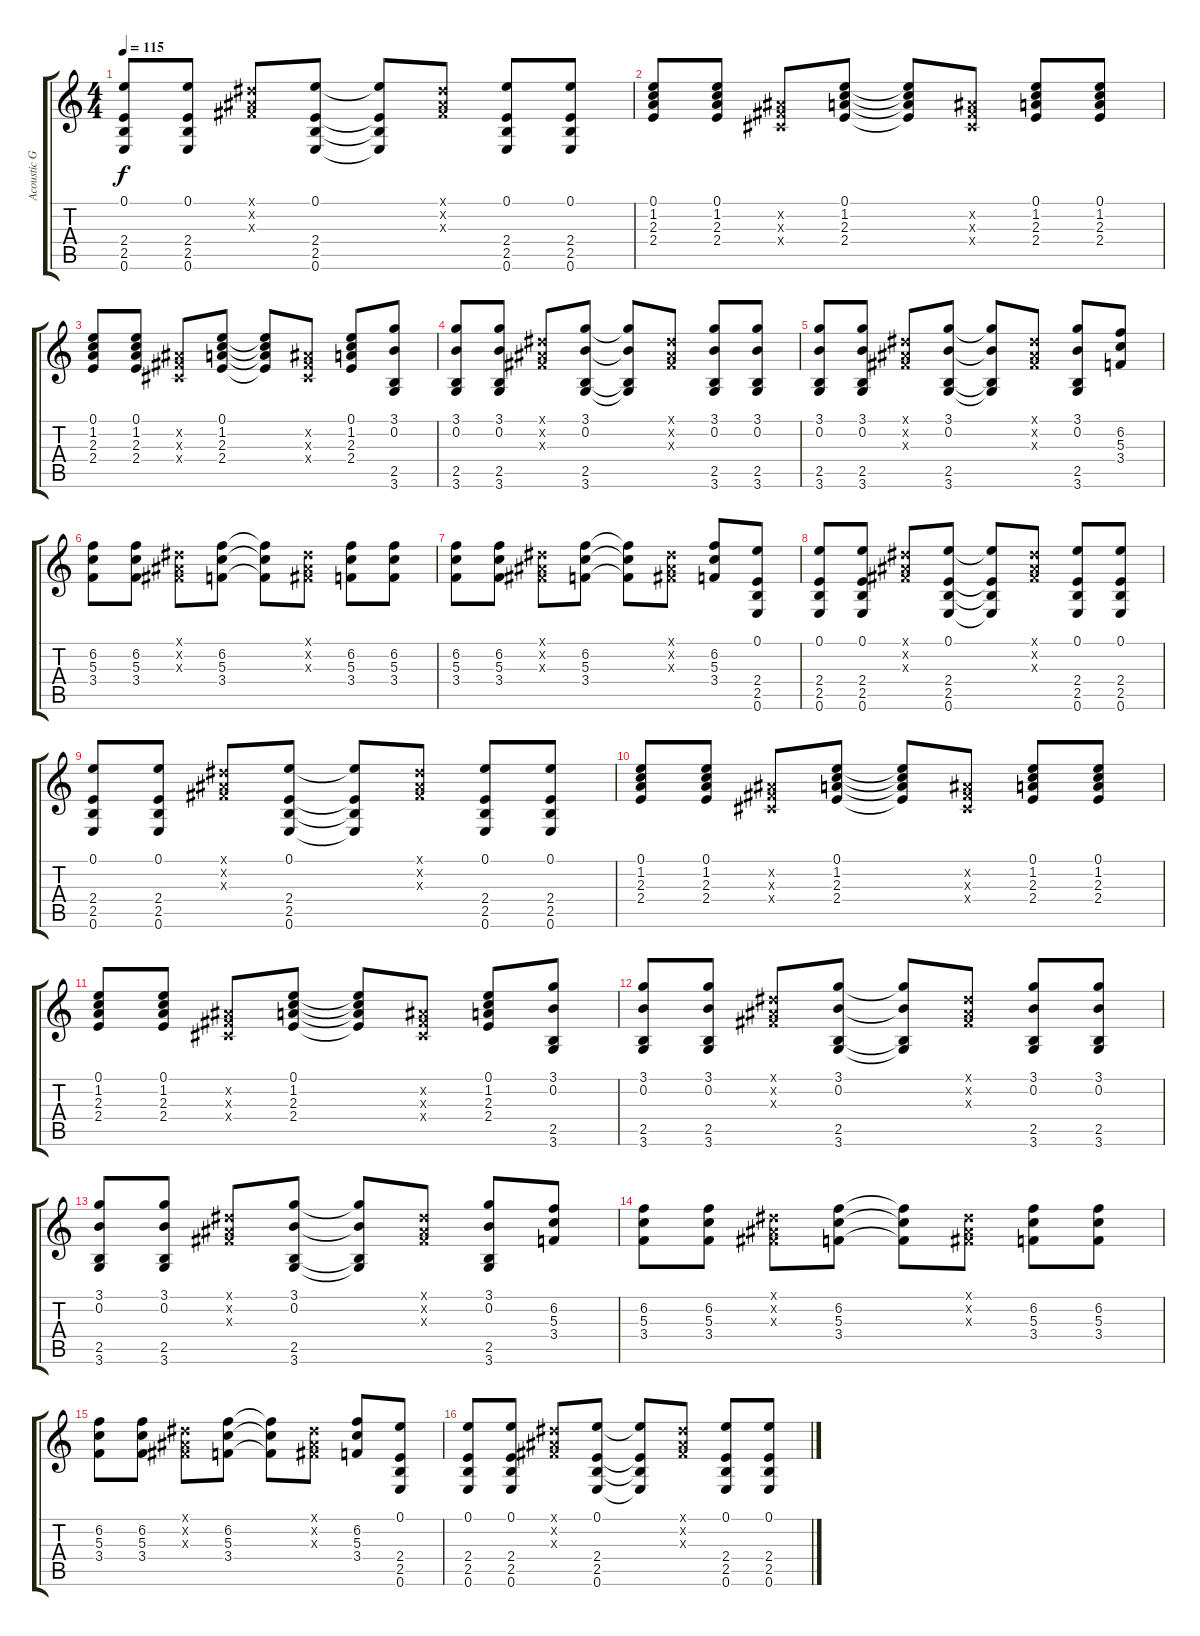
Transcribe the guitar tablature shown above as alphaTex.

\track ("Acoustic Guitar" "Acoustic G") {instrument acousticguitarnylon}
\staff {score tabs}
\tuning (E4 B3 G3 D3 A2 E2) {hide}
\ts (4 4)
\tempo 115
\clef g2
\ks c
(0.1 2.4 2.5 0.6).8{dy f} (0.1 2.4 2.5 0.6).8 (-1.1{x} -1.2{x} -1.3{x}).8 (0.1 2.4 2.5 0.6).8 (0.1{t} 2.4{t} 2.5{t} 0.6{t}).8 (-1.1{x} -1.2{x} -1.3{x}).8 (0.1 2.4 2.5 0.6).8 (0.1 2.4 2.5 0.6).8 |
(0.1 1.2 2.3 2.4).8 (0.1 1.2 2.3 2.4).8 (-1.2{x} -1.3{x} -1.4{x}).8 (0.1 1.2 2.3 2.4).8 (0.1{t} 1.2{t} 2.3{t} 2.4{t}).8 (-1.2{x} -1.3{x} -1.4{x}).8 (0.1 1.2 2.3 2.4).8 (0.1 1.2 2.3 2.4).8 |
(0.1 1.2 2.3 2.4).8 (0.1 1.2 2.3 2.4).8 (-1.2{x} -1.3{x} -1.4{x}).8 (0.1 1.2 2.3 2.4).8 (0.1{t} 1.2{t} 2.3{t} 2.4{t}).8 (-1.2{x} -1.3{x} -1.4{x}).8 (0.1 1.2 2.3 2.4).8 (3.1 0.2 2.5 3.6).8 |
(3.1 0.2 2.5 3.6).8 (3.1 0.2 2.5 3.6).8 (-1.1{x} -1.2{x} -1.3{x}).8 (3.1 0.2 2.5 3.6).8 (3.1{t} 0.2{t} 2.5{t} 3.6{t}).8 (-1.1{x} -1.2{x} -1.3{x}).8 (3.1 0.2 2.5 3.6).8 (3.1 0.2 2.5 3.6).8 |
(3.1 0.2 2.5 3.6).8 (3.1 0.2 2.5 3.6).8 (-1.1{x} -1.2{x} -1.3{x}).8 (3.1 0.2 2.5 3.6).8 (3.1{t} 0.2{t} 2.5{t} 3.6{t}).8 (-1.1{x} -1.2{x} -1.3{x}).8 (3.1 0.2 2.5 3.6).8 (6.2 5.3 3.4).8 |
(6.2 5.3 3.4).8 (6.2 5.3 3.4).8 (-1.1{x} -1.2{x} -1.3{x}).8 (6.2 5.3 3.4).8 (6.2{t} 5.3{t} 3.4{t}).8 (-1.1{x} -1.2{x} -1.3{x}).8 (6.2 5.3 3.4).8 (6.2 5.3 3.4).8 |
(6.2 5.3 3.4).8 (6.2 5.3 3.4).8 (-1.1{x} -1.2{x} -1.3{x}).8 (6.2 5.3 3.4).8 (6.2{t} 5.3{t} 3.4{t}).8 (-1.1{x} -1.2{x} -1.3{x}).8 (6.2 5.3 3.4).8 (0.1 2.4 2.5 0.6).8 |
(0.1 2.4 2.5 0.6).8 (0.1 2.4 2.5 0.6).8 (-1.1{x} -1.2{x} -1.3{x}).8 (0.1 2.4 2.5 0.6).8 (0.1{t} 2.4{t} 2.5{t} 0.6{t}).8 (-1.1{x} -1.2{x} -1.3{x}).8 (0.1 2.4 2.5 0.6).8 (0.1 2.4 2.5 0.6).8 |
(0.1 2.4 2.5 0.6).8 (0.1 2.4 2.5 0.6).8 (-1.1{x} -1.2{x} -1.3{x}).8 (0.1 2.4 2.5 0.6).8 (0.1{t} 2.4{t} 2.5{t} 0.6{t}).8 (-1.1{x} -1.2{x} -1.3{x}).8 (0.1 2.4 2.5 0.6).8 (0.1 2.4 2.5 0.6).8 |
(0.1 1.2 2.3 2.4).8 (0.1 1.2 2.3 2.4).8 (-1.2{x} -1.3{x} -1.4{x}).8 (0.1 1.2 2.3 2.4).8 (0.1{t} 1.2{t} 2.3{t} 2.4{t}).8 (-1.2{x} -1.3{x} -1.4{x}).8 (0.1 1.2 2.3 2.4).8 (0.1 1.2 2.3 2.4).8 |
(0.1 1.2 2.3 2.4).8 (0.1 1.2 2.3 2.4).8 (-1.2{x} -1.3{x} -1.4{x}).8 (0.1 1.2 2.3 2.4).8 (0.1{t} 1.2{t} 2.3{t} 2.4{t}).8 (-1.2{x} -1.3{x} -1.4{x}).8 (0.1 1.2 2.3 2.4).8 (3.1 0.2 2.5 3.6).8 |
(3.1 0.2 2.5 3.6).8 (3.1 0.2 2.5 3.6).8 (-1.1{x} -1.2{x} -1.3{x}).8 (3.1 0.2 2.5 3.6).8 (3.1{t} 0.2{t} 2.5{t} 3.6{t}).8 (-1.1{x} -1.2{x} -1.3{x}).8 (3.1 0.2 2.5 3.6).8 (3.1 0.2 2.5 3.6).8 |
(3.1 0.2 2.5 3.6).8 (3.1 0.2 2.5 3.6).8 (-1.1{x} -1.2{x} -1.3{x}).8 (3.1 0.2 2.5 3.6).8 (3.1{t} 0.2{t} 2.5{t} 3.6{t}).8 (-1.1{x} -1.2{x} -1.3{x}).8 (3.1 0.2 2.5 3.6).8 (6.2 5.3 3.4).8 |
(6.2 5.3 3.4).8 (6.2 5.3 3.4).8 (-1.1{x} -1.2{x} -1.3{x}).8 (6.2 5.3 3.4).8 (6.2{t} 5.3{t} 3.4{t}).8 (-1.1{x} -1.2{x} -1.3{x}).8 (6.2 5.3 3.4).8 (6.2 5.3 3.4).8 |
(6.2 5.3 3.4).8 (6.2 5.3 3.4).8 (-1.1{x} -1.2{x} -1.3{x}).8 (6.2 5.3 3.4).8 (6.2{t} 5.3{t} 3.4{t}).8 (-1.1{x} -1.2{x} -1.3{x}).8 (6.2 5.3 3.4).8 (0.1 2.4 2.5 0.6).8 |
(0.1 2.4 2.5 0.6).8 (0.1 2.4 2.5 0.6).8 (-1.1{x} -1.2{x} -1.3{x}).8 (0.1 2.4 2.5 0.6).8 (0.1{t} 2.4{t} 2.5{t} 0.6{t}).8 (-1.1{x} -1.2{x} -1.3{x}).8 (0.1 2.4 2.5 0.6).8 (0.1 2.4 2.5 0.6).8
